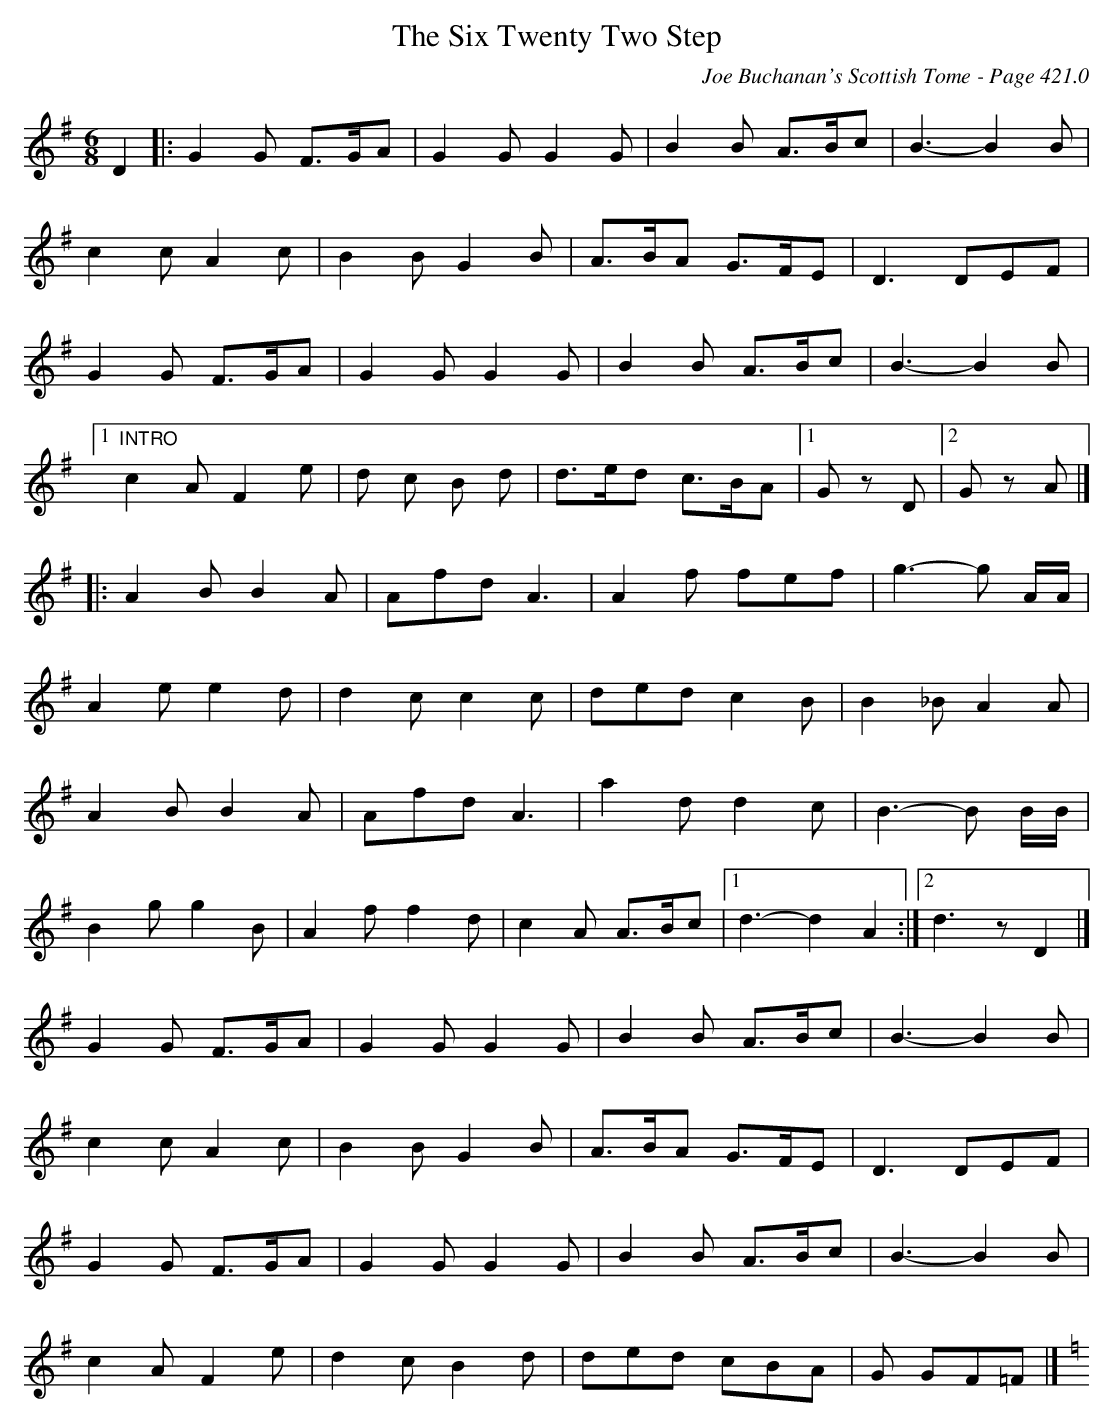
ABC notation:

X:1
T:Six Twenty Two Step, The
C:Joe Buchanan's Scottish Tome - Page 421.0
L:1/8
M:6/8
K:G
D2 |: G2 G F>GA | G2 G G2 G | B2 B A>Bc | B3- B2 B |
c2 c A2 c | B2 B G2 B | A>BA G>FE | D3 DEF |
G2 G F>GA | G2 G G2 G | B2 B A>Bc | B3- B2 B |
[1"INTRO" c2 A F2 e | d c B d | d>ed c>BA |1 G z D |2 G z A |]
|: A2 B B2 A | Afd A3 | A2 f fef | g3- g A/A/ |
A2 e e2 d | d2 c c2 c | ded c2 B | B2 _B A2 A |
A2 B B2 A | Afd A3 | a2 d d2 c | B3- B B/B/ |
B2 g g2 B | A2 f f2 d | c2 A A>Bc |1 d3- d2 A2 :|2  d3 z D2 |]
G2 G F>GA | G2 G G2 G | B2 B A>Bc | B3- B2 B |
c2 c A2 c | B2 B G2 B | A>BA G>FE | D3 DEF |
G2 G F>GA | G2 G G2 G | B2 B A>Bc | B3- B2 B |
c2 A F2 e | d2 c B2 d | ded cBA | G GF=F |][K:C]
